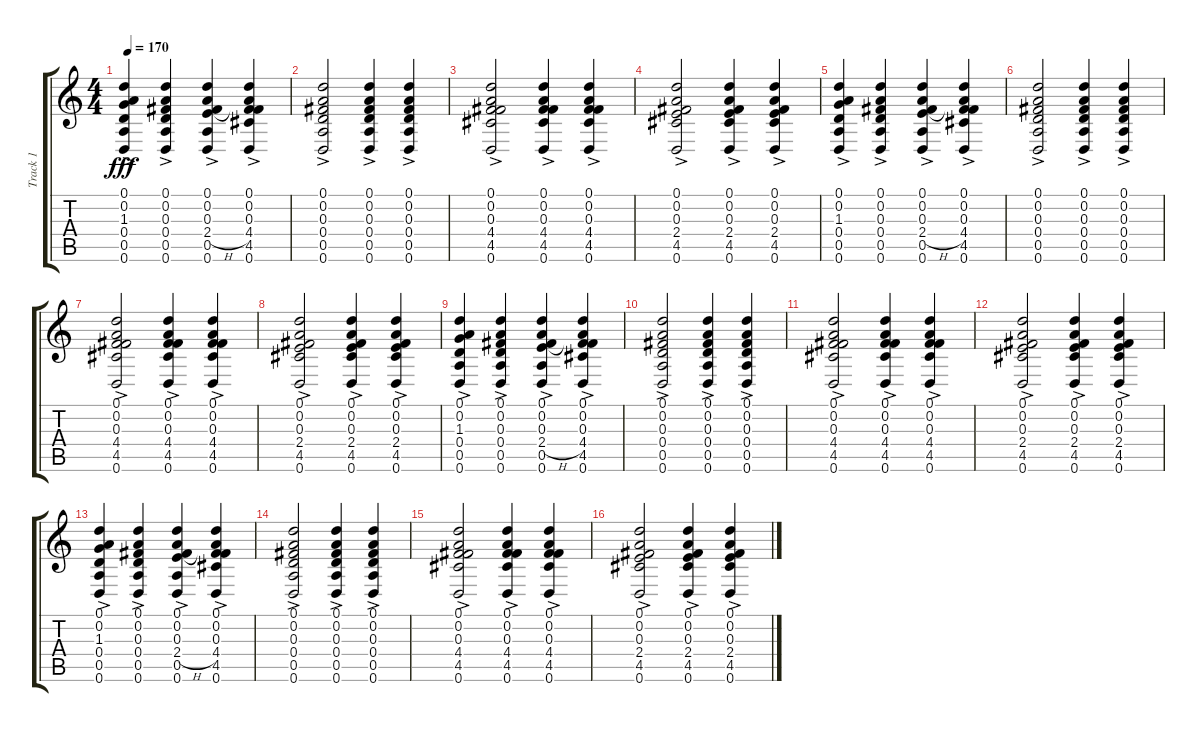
\track ("Track 1" "Track 1") {instrument acousticguitarsteel}
\staff {score tabs}
\tuning (D4 A3 Gb3 D3 A2 D2) {hide}
\ts (4 4)
\tempo 170
\clef g2
\ks c
(0.1{ac} 0.2 1.3 0.4 0.5 0.6).4{dy fff} (0.1{ac} 0.2 0.3 0.4 0.5 0.6).4 (0.1{ac} 0.2 0.3 2.4{h} 0.5 0.6).4 (0.1{ac} 0.2 0.3 4.4 4.5 0.6).4 |
(0.1{ac} 0.2 0.3 0.4 0.5 0.6).2 (0.1{ac} 0.2 0.3 0.4 0.5 0.6).4 (0.1{ac} 0.2 0.3 0.4 0.5 0.6).4 |
(0.1{ac} 0.2 0.3 4.4 4.5 0.6).2 (0.1{ac} 0.2 0.3 4.4 4.5 0.6).4 (0.1{ac} 0.2 0.3 4.4 4.5 0.6).4 |
(0.1{ac} 0.2 0.3 2.4 4.5 0.6).2 (0.1{ac} 0.2 0.3 2.4 4.5 0.6).4 (0.1{ac} 0.2 0.3 2.4 4.5 0.6).4 |
(0.1{ac} 0.2 1.3 0.4 0.5 0.6).4 (0.1{ac} 0.2 0.3 0.4 0.5 0.6).4 (0.1{ac} 0.2 0.3 2.4{h} 0.5 0.6).4 (0.1{ac} 0.2 0.3 4.4 4.5 0.6).4 |
(0.1{ac} 0.2 0.3 0.4 0.5 0.6).2 (0.1{ac} 0.2 0.3 0.4 0.5 0.6).4 (0.1{ac} 0.2 0.3 0.4 0.5 0.6).4 |
(0.1{ac} 0.2 0.3 4.4 4.5 0.6).2 (0.1{ac} 0.2 0.3 4.4 4.5 0.6).4 (0.1{ac} 0.2 0.3 4.4 4.5 0.6).4 |
(0.1{ac} 0.2 0.3 2.4 4.5 0.6).2 (0.1{ac} 0.2 0.3 2.4 4.5 0.6).4 (0.1{ac} 0.2 0.3 2.4 4.5 0.6).4 |
(0.1{ac} 0.2 1.3 0.4 0.5 0.6).4 (0.1{ac} 0.2 0.3 0.4 0.5 0.6).4 (0.1{ac} 0.2 0.3 2.4{h} 0.5 0.6).4 (0.1{ac} 0.2 0.3 4.4 4.5 0.6).4 |
(0.1{ac} 0.2 0.3 0.4 0.5 0.6).2 (0.1{ac} 0.2 0.3 0.4 0.5 0.6).4 (0.1{ac} 0.2 0.3 0.4 0.5 0.6).4 |
(0.1{ac} 0.2 0.3 4.4 4.5 0.6).2 (0.1{ac} 0.2 0.3 4.4 4.5 0.6).4 (0.1{ac} 0.2 0.3 4.4 4.5 0.6).4 |
(0.1{ac} 0.2 0.3 2.4 4.5 0.6).2 (0.1{ac} 0.2 0.3 2.4 4.5 0.6).4 (0.1{ac} 0.2 0.3 2.4 4.5 0.6).4 |
(0.1{ac} 0.2 1.3 0.4 0.5 0.6).4 (0.1{ac} 0.2 0.3 0.4 0.5 0.6).4 (0.1{ac} 0.2 0.3 2.4{h} 0.5 0.6).4 (0.1{ac} 0.2 0.3 4.4 4.5 0.6).4 |
(0.1{ac} 0.2 0.3 0.4 0.5 0.6).2 (0.1{ac} 0.2 0.3 0.4 0.5 0.6).4 (0.1{ac} 0.2 0.3 0.4 0.5 0.6).4 |
(0.1{ac} 0.2 0.3 4.4 4.5 0.6).2 (0.1{ac} 0.2 0.3 4.4 4.5 0.6).4 (0.1{ac} 0.2 0.3 4.4 4.5 0.6).4 |
(0.1{ac} 0.2 0.3 2.4 4.5 0.6).2 (0.1{ac} 0.2 0.3 2.4 4.5 0.6).4 (0.1{ac} 0.2 0.3 2.4 4.5 0.6).4
